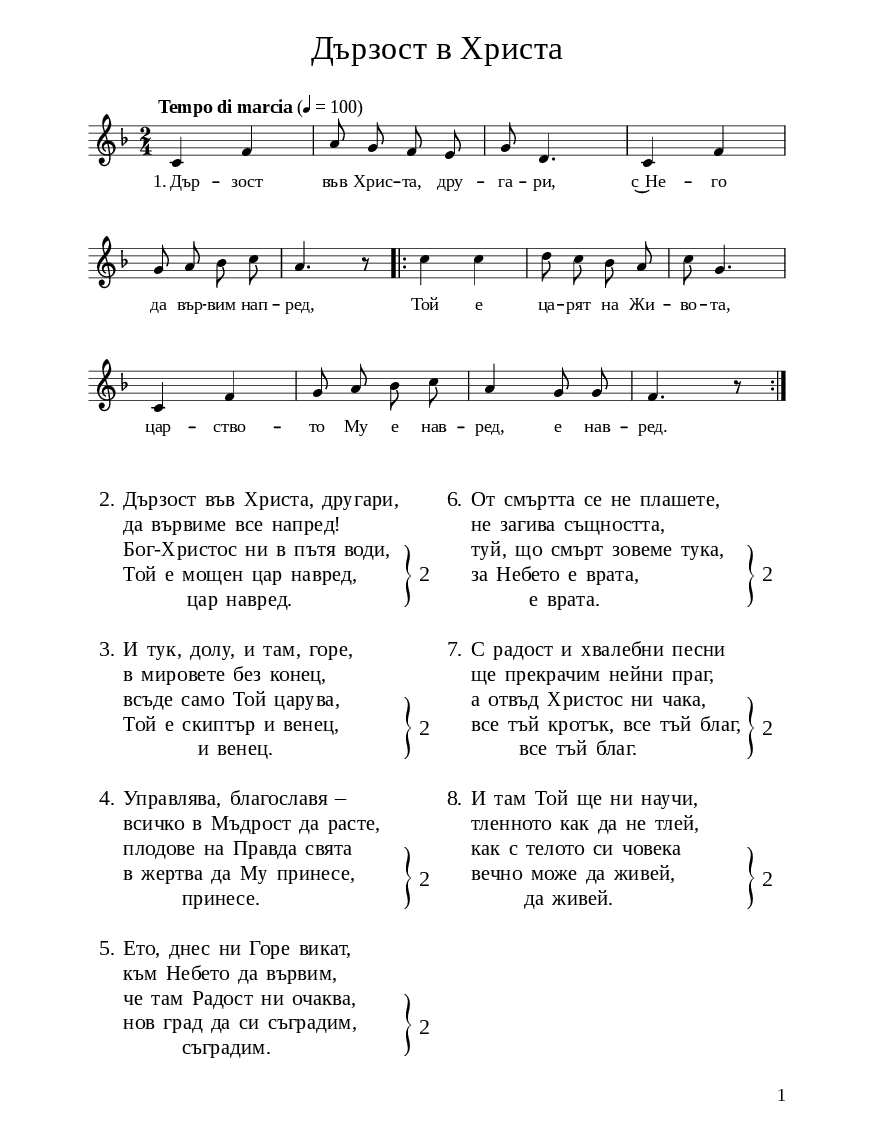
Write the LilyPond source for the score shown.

\version "2.24.2"

% include paper part and global functions
\include "include/globals.ily"


"rightBraces052_1" = \markup {
  \column {
    % repeat braces
    \translate #'(0 . -6.7 )
    \right-brace #30

    \translate #'(0 . -11.7 )
    \right-brace #30

    \translate #'(0 . -11.4 )
    \right-brace #30

    \translate #'(0 . -11.2 )
    \right-brace #30

  }
  \column {
    % repeat numbers
    \translate #'(0 . -7.2 )
    2

    \translate #'(0 . -14.8 )
    2

    \translate #'(0 . -14.6 )
    2

    \translate #'(0 . -14.2)
    2



  }
}

"rightBraces052_2" = \markup {
  \column {
    % repeat braces


    \translate #'(0 . -6.7 )
    \right-brace #30

    \translate #'(0 . -11.7 )
    \right-brace #30

    \translate #'(0 . -11.4 )
    \right-brace #30


  }
  \column {
    % repeat numbers

    \translate #'(0 . -7.2 )
    2

    \translate #'(0 . -14.8 )
    2

    \translate #'(0 . -14.6 )
    2


  }
}

\bookpart {
  \label #'ref052
  \tocItem \markup "Дързост в Христа"
  \include "include/bookpart-paper.ily"
  \score {
    \include "include/score-layout.ily"

    \new Voice \absolute  {
      \clef treble
      \key f \major
      \time 2/4
      \tempoFunc "Tempo di marcia" 4 "100"
      \autoBeamOff
      \autoBeamOff
      c'4 f' | a'8 g' f' e' | g'8 d'4. | c'4 f' \break |
      g'8 a' bes' c'' | a'4. r8 \bar ".|:"
        | c''4 c'' | d''8 c'' bes' a' | c''8 g'4. \break |
        c'4  f'4 | g'8 a' bes' c'' a'4 g'8 g' | f'4. r8 \bar ":|."
       \break
    }

    \addlyrics {
      "1. Дър" -- зост във Хрис -- та, дру -- га -- ри, с~Не -- го
      да вър -- вим нап -- ред, Той е ца -- рят на Жи -- во -- та,
      цар -- ство -- то Му е нав -- ред, е нав -- ред.
    }

    \header {
      title = \titleFunc "Дързост в Христа" "Dărzost v Hrista"
    }

    \midi{}

  } % score

  \markup \fontsize #bgCoupletFontSize {
    \hspace #1
    \override #`(baseline-skip . ,bgCoupletBaselineSkip)
    \column {


      \line {   2.  Дързост във Христа, другари,}

      \line {   "   " да вървиме все напред!}

      \line {   "   " Бог-Христос ни в пътя води,}

      \line {   "   " Той е мощен цар навред,}

      \line {   "               " цар навред.}
      \line {   "   "}

      \line {   3.  И тук, долу, и там, горе, }

      \line {   "   " в мировете без конец, }

      \line {   "   " всъде само Той царува, }

      \line {   "   " Той е скиптър и венец, }

      \line {   "                 " и венец. }
      \line {   "   "}
      \line {   4.  Управлява, благославя – }

      \line {   "   " всичко в Мъдрост да расте, }

      \line {   "   " плодове на Правда свята }

      \line {   "   " в жертва да Му принесе, }

      \line {   "              " принесе. }

      \line {   "   "}


      \line {   5. Ето, днес ни Горе викат, }

      \line {   "   " към Небето да вървим, }

      \line {   "   " че там Радост ни очаква, }

      \line {   "   " нов град да си съградим, }

      \line {   "              " съградим. }

      \line {   "   "}

    }\"rightBraces052_1"



    \hspace #1
    \override #`(baseline-skip . ,bgCoupletBaselineSkip)
    \column {



      \line {   6. От смъртта се не плашете, }

      \line {   "   " не загива същността, }

      \line {   "   " туй, що смърт зовеме тука, }

      \line {   "   " за Небето е врата, }

      \line {   "              " е врата. }

      \line {   "   "}


      \line {   7. С радост и хвалебни песни }

      \line {   "   " ще прекрачим нейни праг, }

      \line {   "   " а отвъд Христос ни чака, }

      \line {   "   " все тъй кротък, все тъй благ, }

      \line {   "            " все тъй благ. }

      \line {   "   "}


      \line {   8. И там Той ще ни научи, }

      \line {   "   " тленното как да не тлей, }

      \line {   "   " как с телото си човека }

      \line {   "   " вечно може да живей, }

      \line {   "             " да живей. }

    }
    \"rightBraces052_2"
  } % markup



} % bookpart
